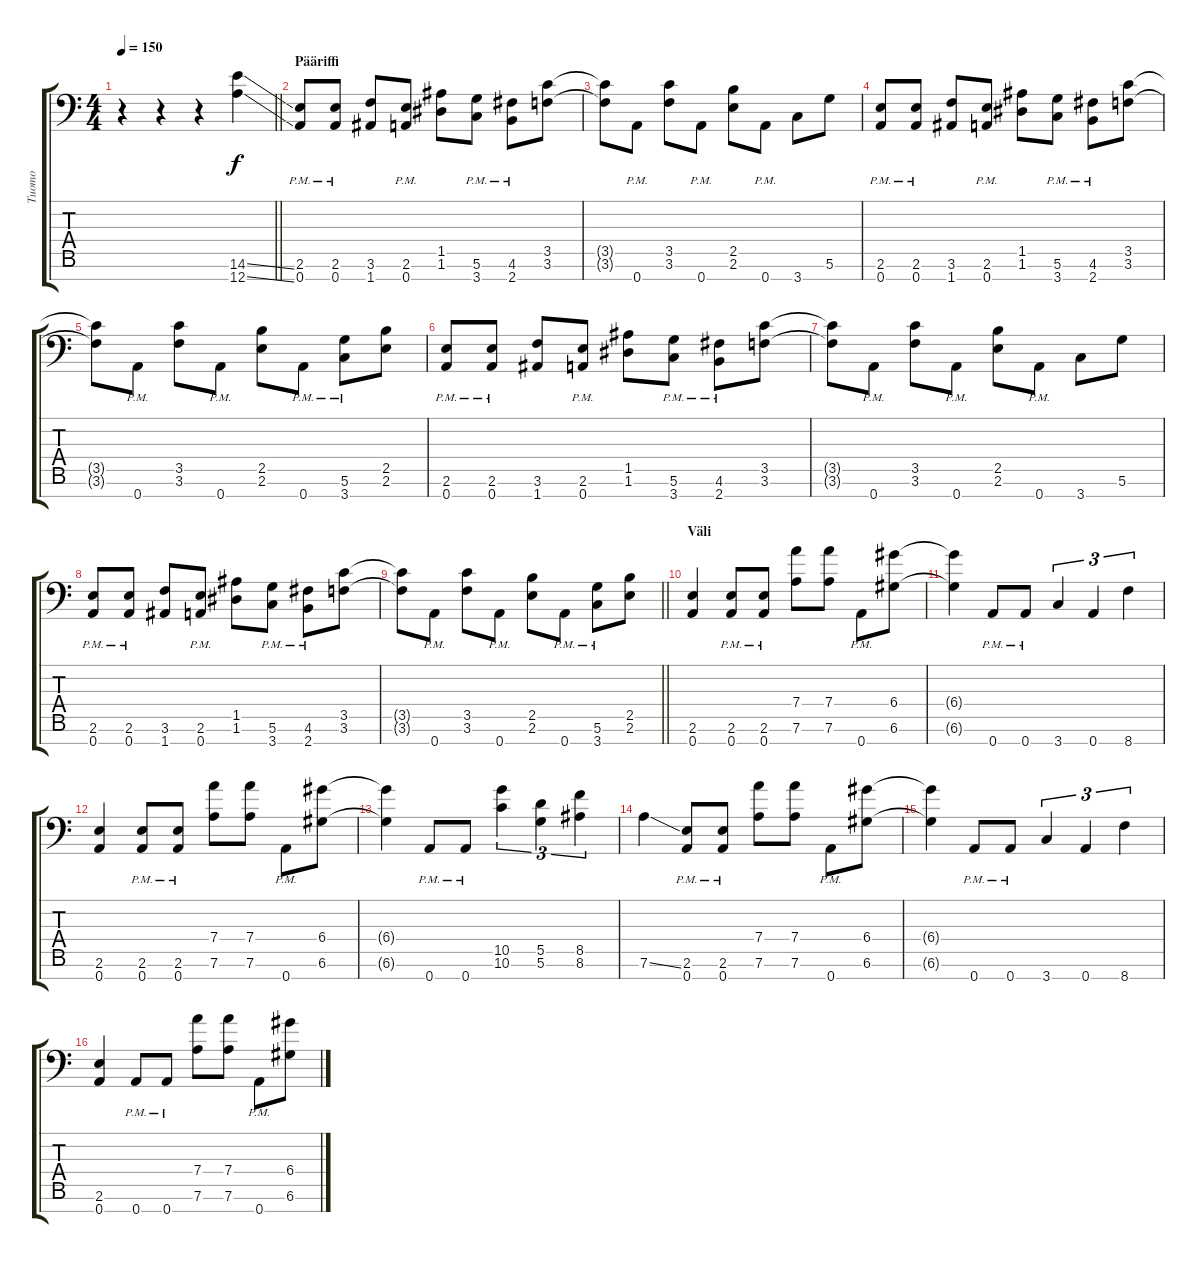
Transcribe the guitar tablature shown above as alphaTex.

\track ("Tuomo" "Tuomo") {instrument distortionguitar}
\staff {score tabs}
\tuning (E4 B3 G3 D3 A2 D2 A1) {hide}
\ts (4 4)
\tempo 150
\clef f4
\barLineRight lightlight
\ks c
r.4{dy f instrument distortionguitar} r.4 r.4 (14.6{ss} 12.7{ss}).4 |
\section ("" "Pääriffi")
(2.6{pm} 0.7{pm}).8 (2.6{pm} 0.7{pm}).8 (3.6 1.7).8 (2.6{pm} 0.7{pm}).8 (1.5 1.6).8 (5.6{pm} 3.7{pm}).8 (4.6{pm} 2.7{pm}).8 (3.5 3.6).8 |
(3.5{t} 3.6{t}).8 0.7{pm}.8 (3.5 3.6).8 0.7{pm}.8 (2.5 2.6).8 0.7{pm}.8 3.7.8 5.6.8 |
(2.6{pm} 0.7{pm}).8 (2.6{pm} 0.7{pm}).8 (3.6 1.7).8 (2.6{pm} 0.7{pm}).8 (1.5 1.6).8 (5.6{pm} 3.7{pm}).8 (4.6{pm} 2.7{pm}).8 (3.5 3.6).8 |
(3.5{t} 3.6{t}).8 0.7{pm}.8 (3.5 3.6).8 0.7{pm}.8 (2.5 2.6).8 0.7{pm}.8 (5.6{pm} 3.7{pm}).8 (2.5 2.6).8 |
(2.6{pm} 0.7{pm}).8 (2.6{pm} 0.7{pm}).8 (3.6 1.7).8 (2.6{pm} 0.7{pm}).8 (1.5 1.6).8 (5.6{pm} 3.7{pm}).8 (4.6{pm} 2.7{pm}).8 (3.5 3.6).8 |
(3.5{t} 3.6{t}).8 0.7{pm}.8 (3.5 3.6).8 0.7{pm}.8 (2.5 2.6).8 0.7{pm}.8 3.7.8 5.6.8 |
(2.6{pm} 0.7{pm}).8 (2.6{pm} 0.7{pm}).8 (3.6 1.7).8 (2.6{pm} 0.7{pm}).8 (1.5 1.6).8 (5.6{pm} 3.7{pm}).8 (4.6{pm} 2.7{pm}).8 (3.5 3.6).8 |
\barLineRight lightlight
(3.5{t} 3.6{t}).8 0.7{pm}.8 (3.5 3.6).8 0.7{pm}.8 (2.5 2.6).8 0.7{pm}.8 (5.6{pm} 3.7{pm}).8 (2.5 2.6).8 |
\section ("" "Väli")
(2.6 0.7).4 (2.6{pm} 0.7{pm}).8 (2.6{pm} 0.7{pm}).8 (7.4 7.6).8 (7.4 7.6).8 0.7{pm}.8 (6.4 6.6).8 |
(6.4{t} 6.6{t}).4 0.7{pm}.8 0.7{pm}.8 3.7.4{tu (3 2)} 0.7.4{tu (3 2)} 8.7.4{tu (3 2)} |
(2.6 0.7).4 (2.6{pm} 0.7{pm}).8 (2.6{pm} 0.7{pm}).8 (7.4 7.6).8 (7.4 7.6).8 0.7{pm}.8 (6.4 6.6).8 |
(6.4{t} 6.6{t}).4 0.7{pm}.8 0.7{pm}.8 (10.5 10.6).4{tu (3 2)} (5.5 5.6).4{tu (3 2)} (8.5 8.6).4{tu (3 2)} |
7.6{ss}.4 (2.6{pm} 0.7{pm}).8 (2.6{pm} 0.7{pm}).8 (7.4 7.6).8 (7.4 7.6).8 0.7{pm}.8 (6.4 6.6).8 |
(6.4{t} 6.6{t}).4 0.7{pm}.8 0.7{pm}.8 3.7.4{tu (3 2)} 0.7.4{tu (3 2)} 8.7.4{tu (3 2)} |
(2.6 0.7).4 0.7{pm}.8 0.7{pm}.8 (7.4 7.6).8 (7.4 7.6).8 0.7{pm}.8 (6.4 6.6).8
